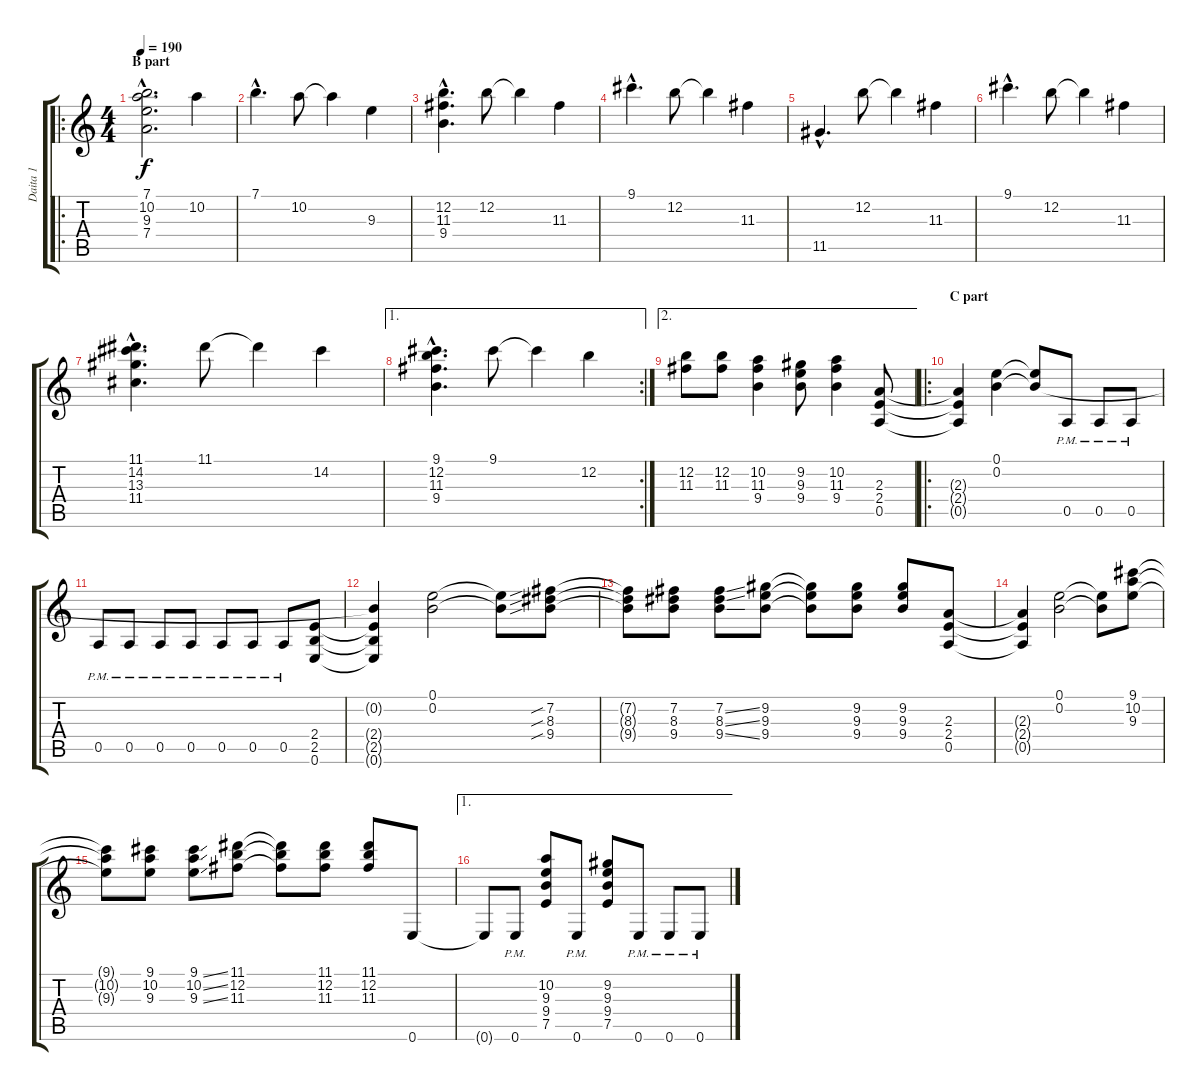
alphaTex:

\track ("Daita 1" "Daita 1") {instrument distortionguitar}
\staff {score tabs}
\tuning (E4 B3 G3 D3 A2 E2) {hide}
\ro
\ts (4 4)
\section ("" "B part")
\tempo 190
\clef g2
\ks c
(7.1{hac} 10.2{hac} 9.3{hac} 7.4{hac}).2{d dy f} 10.2.4 |
7.1{hac}.4{d} 10.2.8 10.2{t}.4 9.3.4 |
(12.2{hac} 11.3{hac} 9.4{hac}).4{d} 12.2.8 12.2{t}.4 11.3.4 |
9.1{hac}.4{d} 12.2.8 12.2{t}.4 11.3.4 |
11.5{hac}.4{d} 12.2.8 12.2{t}.4 11.3.4 |
9.1{hac}.4{d} 12.2.8 12.2{t}.4 11.3.4 |
(11.1{hac} 14.2{hac} 13.3{hac} 11.4{hac}).4{d} 11.1.8 11.1{t}.4 14.2.4 |
\ae 1
\rc 2
(9.1{hac} 12.2{hac} 11.3{hac} 9.4{hac}).4{d} 9.1.8 9.1{t}.4 12.2.4 |
\ae 2
(12.2 11.3).8 (12.2 11.3).8 (10.2 11.3 9.4).4 (9.2 9.3 9.4).8 (10.2 11.3 9.4).4 (2.3 2.4 0.5).8 |
\ro
\section ("" "C part")
(2.3{t} 2.4{t} 0.5{t}).4 (0.1 0.2).4 (0.1{t} 0.2{t}).8 0.5{pm}.8 0.5{pm}.8 0.5{pm}.8 |
0.5{pm}.8 0.5{pm}.8 0.5{pm}.8 0.5{pm}.8 0.5{pm}.8 0.5{pm}.8 0.5{pm}.8 (2.4 2.5 0.6).8 |
(0.2{t} 2.4{t} 2.5{t} 0.6{t}).4 (0.1 0.2).2 (0.1{t} 0.2{t}).8 (7.2{sib} 8.3{sib} 9.4{sib}).8 |
(7.2{t} 8.3{t} 9.4{t}).8 (7.2 8.3 9.4).8 (7.2{ss} 8.3{ss} 9.4{ss}).8 (9.2 9.3 9.4).8 (9.2{t} 9.3{t} 9.4{t}).8 (9.2 9.3 9.4).8 (9.2 9.3 9.4).8 (2.3 2.4 0.5).8 |
(2.3{t} 2.4{t} 0.5{t}).4 (0.1 0.2).2 (0.1{t} 0.2{t}).8 (9.1 10.2 9.3).8 |
(9.1{t} 10.2{t} 9.3{t}).8 (9.1 10.2 9.3).8 (9.1{ss} 10.2{ss} 9.3{ss}).8 (11.1 12.2 11.3).8 (11.1{t} 12.2{t} 11.3{t}).8 (11.1 12.2 11.3).8 (11.1 12.2 11.3).8 0.6.8 |
\ae 1
0.6{t}.8 0.6{pm}.8 (10.2 9.3 9.4 7.5).8 0.6{pm}.8 (9.2 9.3 9.4 7.5).8 0.6{pm}.8 0.6{pm}.8 0.6{pm}.8
